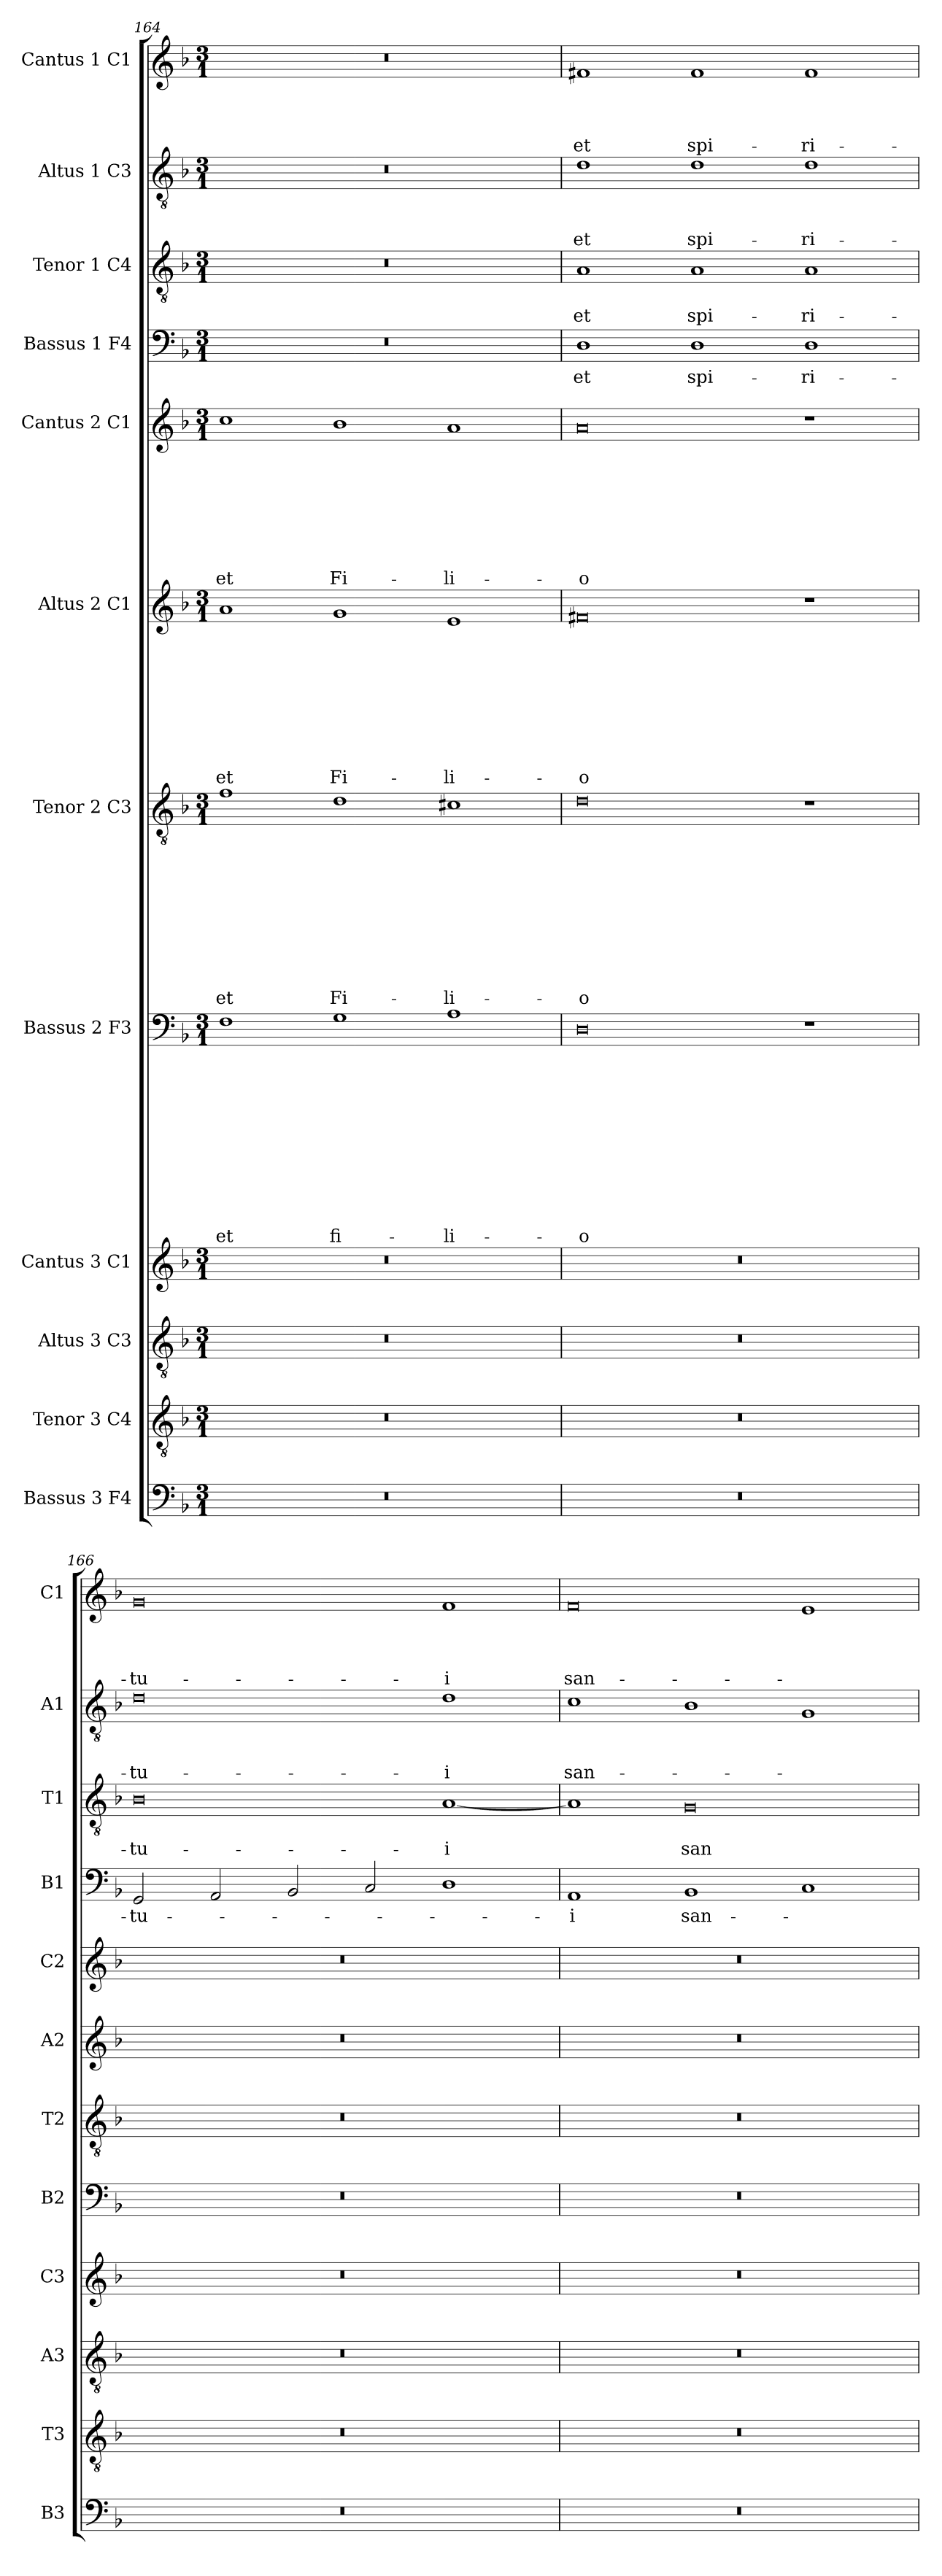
**kern	**kern	**kern	**kern	**kern	**text	**text	**text	**text	**text	**text	**text	**text	**text	**text	**text	**kern	**text	**text	**text	**text	**text	**text	**text	**text	**text	**text	**kern	**text	**text	**text	**text	**text	**text	**text	**text	**text	**kern	**text	**text	**text	**text	**text	**text	**text	**text	**kern	**text	**kern	**text	**text	**kern	**text	**text	**text	**kern	**text	**text	**text	**text
*part12	*part11	*part10	*part9	*part8	*part8	*part8	*part8	*part8	*part8	*part8	*part8	*part8	*part8	*part8	*part8	*part7	*part7	*part7	*part7	*part7	*part7	*part7	*part7	*part7	*part7	*part7	*part6	*part6	*part6	*part6	*part6	*part6	*part6	*part6	*part6	*part6	*part5	*part5	*part5	*part5	*part5	*part5	*part5	*part5	*part5	*part4	*part4	*part3	*part3	*part3	*part2	*part2	*part2	*part2	*part1	*part1	*part1	*part1	*part1
*staff12	*staff11	*staff10	*staff9	*staff8	*staff8	*staff8	*staff8	*staff8	*staff8	*staff8	*staff8	*staff8	*staff8	*staff8	*staff8	*staff7	*staff7	*staff7	*staff7	*staff7	*staff7	*staff7	*staff7	*staff7	*staff7	*staff7	*staff6	*staff6	*staff6	*staff6	*staff6	*staff6	*staff6	*staff6	*staff6	*staff6	*staff5	*staff5	*staff5	*staff5	*staff5	*staff5	*staff5	*staff5	*staff5	*staff4	*staff4	*staff3	*staff3	*staff3	*staff2	*staff2	*staff2	*staff2	*staff1	*staff1	*staff1	*staff1	*staff1
*I"Bassus 3 F4	*I"Tenor 3 C4	*I"Altus 3 C3	*I"Cantus 3 C1	*I"Bassus 2 F3	*	*	*	*	*	*	*	*	*	*	*	*I"Tenor 2 C3	*	*	*	*	*	*	*	*	*	*	*I"Altus 2 C1	*	*	*	*	*	*	*	*	*	*I"Cantus 2 C1	*	*	*	*	*	*	*	*	*I"Bassus 1 F4	*	*I"Tenor 1 C4	*	*	*I"Altus 1 C3	*	*	*	*I"Cantus 1 C1	*	*	*	*
*I'B3	*I'T3	*I'A3	*I'C3	*I'B2	*	*	*	*	*	*	*	*	*	*	*	*I'T2	*	*	*	*	*	*	*	*	*	*	*I'A2	*	*	*	*	*	*	*	*	*	*I'C2	*	*	*	*	*	*	*	*	*I'B1	*	*I'T1	*	*	*I'A1	*	*	*	*I'C1	*	*	*	*
*clefF4	*clefGv2	*clefGv2	*clefG2	*clefF4	*	*	*	*	*	*	*	*	*	*	*	*clefGv2	*	*	*	*	*	*	*	*	*	*	*clefG2	*	*	*	*	*	*	*	*	*	*clefG2	*	*	*	*	*	*	*	*	*clefF4	*	*clefGv2	*	*	*clefGv2	*	*	*	*clefG2	*	*	*	*
*k[b-]	*k[b-]	*k[b-]	*k[b-]	*k[b-]	*	*	*	*	*	*	*	*	*	*	*	*k[b-]	*	*	*	*	*	*	*	*	*	*	*k[b-]	*	*	*	*	*	*	*	*	*	*k[b-]	*	*	*	*	*	*	*	*	*k[b-]	*	*k[b-]	*	*	*k[b-]	*	*	*	*k[b-]	*	*	*	*
*F:	*F:	*F:	*F:	*F:	*	*	*	*	*	*	*	*	*	*	*	*F:	*	*	*	*	*	*	*	*	*	*	*F:	*	*	*	*	*	*	*	*	*	*F:	*	*	*	*	*	*	*	*	*F:	*	*F:	*	*	*F:	*	*	*	*F:	*	*	*	*
*M3/1	*M3/1	*M3/1	*M3/1	*M3/1	*	*	*	*	*	*	*	*	*	*	*	*M3/1	*	*	*	*	*	*	*	*	*	*	*M3/1	*	*	*	*	*	*	*	*	*	*M3/1	*	*	*	*	*	*	*	*	*M3/1	*	*M3/1	*	*	*M3/1	*	*	*	*M3/1	*	*	*	*
=164	=164	=164	=164	=164	=164	=164	=164	=164	=164	=164	=164	=164	=164	=164	=164	=164	=164	=164	=164	=164	=164	=164	=164	=164	=164	=164	=164	=164	=164	=164	=164	=164	=164	=164	=164	=164	=164	=164	=164	=164	=164	=164	=164	=164	=164	=164	=164	=164	=164	=164	=164	=164	=164	=164	=164	=164	=164	=164	=164
!	!	!	!	!	!	!	!	!	!	!	!	!	!	!	!LO:LY:b	!	!	!	!	!	!	!	!	!	!	!LO:LY:b	!	!	!	!	!	!	!	!	!	!LO:LY:b	!	!	!	!	!	!	!	!	!LO:LY:b	!	!	!	!	!	!	!	!	!	!	!	!	!	!
0.r	0.r	0.r	0.r	1F	.	.	.	.	.	.	.	.	.	.	et	1f	.	.	.	.	.	.	.	.	.	et	1a	.	.	.	.	.	.	.	.	et	1cc	.	.	.	.	.	.	.	et	0.r	.	0.r	.	.	0.r	.	.	.	0.r	.	.	.	.
!	!	!	!	!	!	!	!	!	!	!	!	!	!	!	!LO:LY:b	!	!	!	!	!	!	!	!	!	!	!LO:LY:b	!	!	!	!	!	!	!	!	!	!LO:LY:b	!	!	!	!	!	!	!	!	!LO:LY:b	!	!	!	!	!	!	!	!	!	!	!	!	!	!
.	.	.	.	1G	.	.	.	.	.	.	.	.	.	.	fi-	1d	.	.	.	.	.	.	.	.	.	Fi-	1g	.	.	.	.	.	.	.	.	Fi-	1b-	.	.	.	.	.	.	.	Fi-	.	.	.	.	.	.	.	.	.	.	.	.	.	.
!	!	!	!	!	!	!	!	!	!	!	!	!	!	!	!LO:LY:b	!	!	!	!	!	!	!	!	!	!	!LO:LY:b	!	!	!	!	!	!	!	!	!	!LO:LY:b	!	!	!	!	!	!	!	!	!LO:LY:b	!	!	!	!	!	!	!	!	!	!	!	!	!	!
.	.	.	.	1A	.	.	.	.	.	.	.	.	.	.	-li-	1c#X	.	.	.	.	.	.	.	.	.	-li-	1e	.	.	.	.	.	.	.	.	-li-	1a	.	.	.	.	.	.	.	-li-	.	.	.	.	.	.	.	.	.	.	.	.	.	.
=165	=165	=165	=165	=165	=165	=165	=165	=165	=165	=165	=165	=165	=165	=165	=165	=165	=165	=165	=165	=165	=165	=165	=165	=165	=165	=165	=165	=165	=165	=165	=165	=165	=165	=165	=165	=165	=165	=165	=165	=165	=165	=165	=165	=165	=165	=165	=165	=165	=165	=165	=165	=165	=165	=165	=165	=165	=165	=165	=165
!	!	!	!	!	!	!	!	!	!	!	!	!	!	!	!LO:LY:b	!	!	!	!	!	!	!	!	!	!	!LO:LY:b	!	!	!	!	!	!	!	!	!	!LO:LY:b	!	!	!	!	!	!	!	!	!LO:LY:b	!	!LO:LY:b	!	!	!LO:LY:b	!	!	!	!LO:LY:b	!	!	!	!	!LO:LY:b
0.r	0.r	0.r	0.r	0D	.	.	.	.	.	.	.	.	.	.	-o	0d	.	.	.	.	.	.	.	.	.	-o	0f#X	.	.	.	.	.	.	.	.	-o	0a	.	.	.	.	.	.	.	-o	1D	et	1A	.	et	1d	.	.	et	1f#	.	.	.	et
!	!	!	!	!	!	!	!	!	!	!	!	!	!	!	!	!	!	!	!	!	!	!	!	!	!	!	!	!	!	!	!	!	!	!	!	!	!	!	!	!	!	!	!	!	!	!	!LO:LY:b	!	!	!LO:LY:b	!	!	!	!LO:LY:b	!	!	!	!	!LO:LY:b
.	.	.	.	.	.	.	.	.	.	.	.	.	.	.	.	.	.	.	.	.	.	.	.	.	.	.	.	.	.	.	.	.	.	.	.	.	.	.	.	.	.	.	.	.	.	1D	spi-	1A	.	spi-	1d	.	.	spi-	1f#	.	.	.	spi-
!	!	!	!	!	!	!	!	!	!	!	!	!	!	!	!	!	!	!	!	!	!	!	!	!	!	!	!	!	!	!	!	!	!	!	!	!	!	!	!	!	!	!	!	!	!	!	!LO:LY:b	!	!	!LO:LY:b	!	!	!	!LO:LY:b	!	!	!	!	!LO:LY:b
.	.	.	.	1r	.	.	.	.	.	.	.	.	.	.	.	1r	.	.	.	.	.	.	.	.	.	.	1r	.	.	.	.	.	.	.	.	.	1r	.	.	.	.	.	.	.	.	1D	-ri-	1A	.	-ri-	1d	.	.	-ri-	1f#	.	.	.	-ri-
=166	=166	=166	=166	=166	=166	=166	=166	=166	=166	=166	=166	=166	=166	=166	=166	=166	=166	=166	=166	=166	=166	=166	=166	=166	=166	=166	=166	=166	=166	=166	=166	=166	=166	=166	=166	=166	=166	=166	=166	=166	=166	=166	=166	=166	=166	=166	=166	=166	=166	=166	=166	=166	=166	=166	=166	=166	=166	=166	=166
!	!	!	!	!	!	!	!	!	!	!	!	!	!	!	!	!	!	!	!	!	!	!	!	!	!	!	!	!	!	!	!	!	!	!	!	!	!	!	!	!	!	!	!	!	!	!	!LO:LY:b	!	!	!LO:LY:b	!	!	!	!LO:LY:b	!	!	!	!	!LO:LY:b
0.r	0.r	0.r	0.r	0.r	.	.	.	.	.	.	.	.	.	.	.	0.r	.	.	.	.	.	.	.	.	.	.	0.r	.	.	.	.	.	.	.	.	.	0.r	.	.	.	.	.	.	.	.	2GG/	-tu-	0B-	.	-tu-	0d	.	.	-tu-	0g	.	.	.	-tu-
.	.	.	.	.	.	.	.	.	.	.	.	.	.	.	.	.	.	.	.	.	.	.	.	.	.	.	.	.	.	.	.	.	.	.	.	.	.	.	.	.	.	.	.	.	.	2AA/	.	.	.	.	.	.	.	.	.	.	.	.	.
.	.	.	.	.	.	.	.	.	.	.	.	.	.	.	.	.	.	.	.	.	.	.	.	.	.	.	.	.	.	.	.	.	.	.	.	.	.	.	.	.	.	.	.	.	.	2BB-/	.	.	.	.	.	.	.	.	.	.	.	.	.
.	.	.	.	.	.	.	.	.	.	.	.	.	.	.	.	.	.	.	.	.	.	.	.	.	.	.	.	.	.	.	.	.	.	.	.	.	.	.	.	.	.	.	.	.	.	2C/	.	.	.	.	.	.	.	.	.	.	.	.	.
!	!	!	!	!	!	!	!	!	!	!	!	!	!	!	!	!	!	!	!	!	!	!	!	!	!	!	!	!	!	!	!	!	!	!	!	!	!	!	!	!	!	!	!	!	!	!	!	!	!	!LO:LY:b	!	!	!	!LO:LY:b	!	!	!	!	!LO:LY:b
.	.	.	.	.	.	.	.	.	.	.	.	.	.	.	.	.	.	.	.	.	.	.	.	.	.	.	.	.	.	.	.	.	.	.	.	.	.	.	.	.	.	.	.	.	.	1D	.	[1A	.	-i	1d	.	.	-i	1f	.	.	.	-i
=167	=167	=167	=167	=167	=167	=167	=167	=167	=167	=167	=167	=167	=167	=167	=167	=167	=167	=167	=167	=167	=167	=167	=167	=167	=167	=167	=167	=167	=167	=167	=167	=167	=167	=167	=167	=167	=167	=167	=167	=167	=167	=167	=167	=167	=167	=167	=167	=167	=167	=167	=167	=167	=167	=167	=167	=167	=167	=167	=167
!	!	!	!	!	!	!	!	!	!	!	!	!	!	!	!	!	!	!	!	!	!	!	!	!	!	!	!	!	!	!	!	!	!	!	!	!	!	!	!	!	!	!	!	!	!	!	!LO:LY:b	!	!	!	!	!	!	!LO:LY:b	!	!	!	!	!LO:LY:b
0.r	0.r	0.r	0.r	0.r	.	.	.	.	.	.	.	.	.	.	.	0.r	.	.	.	.	.	.	.	.	.	.	0.r	.	.	.	.	.	.	.	.	.	0.r	.	.	.	.	.	.	.	.	1AA	-i	1A]	.	.	1c	.	.	san-	0f	.	.	.	san-
!	!	!	!	!	!	!	!	!	!	!	!	!	!	!	!	!	!	!	!	!	!	!	!	!	!	!	!	!	!	!	!	!	!	!	!	!	!	!	!	!	!	!	!	!	!	!	!LO:LY:b	!	!	!LO:LY:b	!	!	!	!	!	!	!	!	!
.	.	.	.	.	.	.	.	.	.	.	.	.	.	.	.	.	.	.	.	.	.	.	.	.	.	.	.	.	.	.	.	.	.	.	.	.	.	.	.	.	.	.	.	.	.	1BB-	san-	0G	.	san-	1B-	.	.	.	.	.	.	.	.
.	.	.	.	.	.	.	.	.	.	.	.	.	.	.	.	.	.	.	.	.	.	.	.	.	.	.	.	.	.	.	.	.	.	.	.	.	.	.	.	.	.	.	.	.	.	1C	.	.	.	.	1G	.	.	.	1e	.	.	.	.
=	=	=	=	=	=	=	=	=	=	=	=	=	=	=	=	=	=	=	=	=	=	=	=	=	=	=	=	=	=	=	=	=	=	=	=	=	=	=	=	=	=	=	=	=	=	=	=	=	=	=	=	=	=	=	=	=	=	=	=
*-	*-	*-	*-	*-	*-	*-	*-	*-	*-	*-	*-	*-	*-	*-	*-	*-	*-	*-	*-	*-	*-	*-	*-	*-	*-	*-	*-	*-	*-	*-	*-	*-	*-	*-	*-	*-	*-	*-	*-	*-	*-	*-	*-	*-	*-	*-	*-	*-	*-	*-	*-	*-	*-	*-	*-	*-	*-	*-	*-
